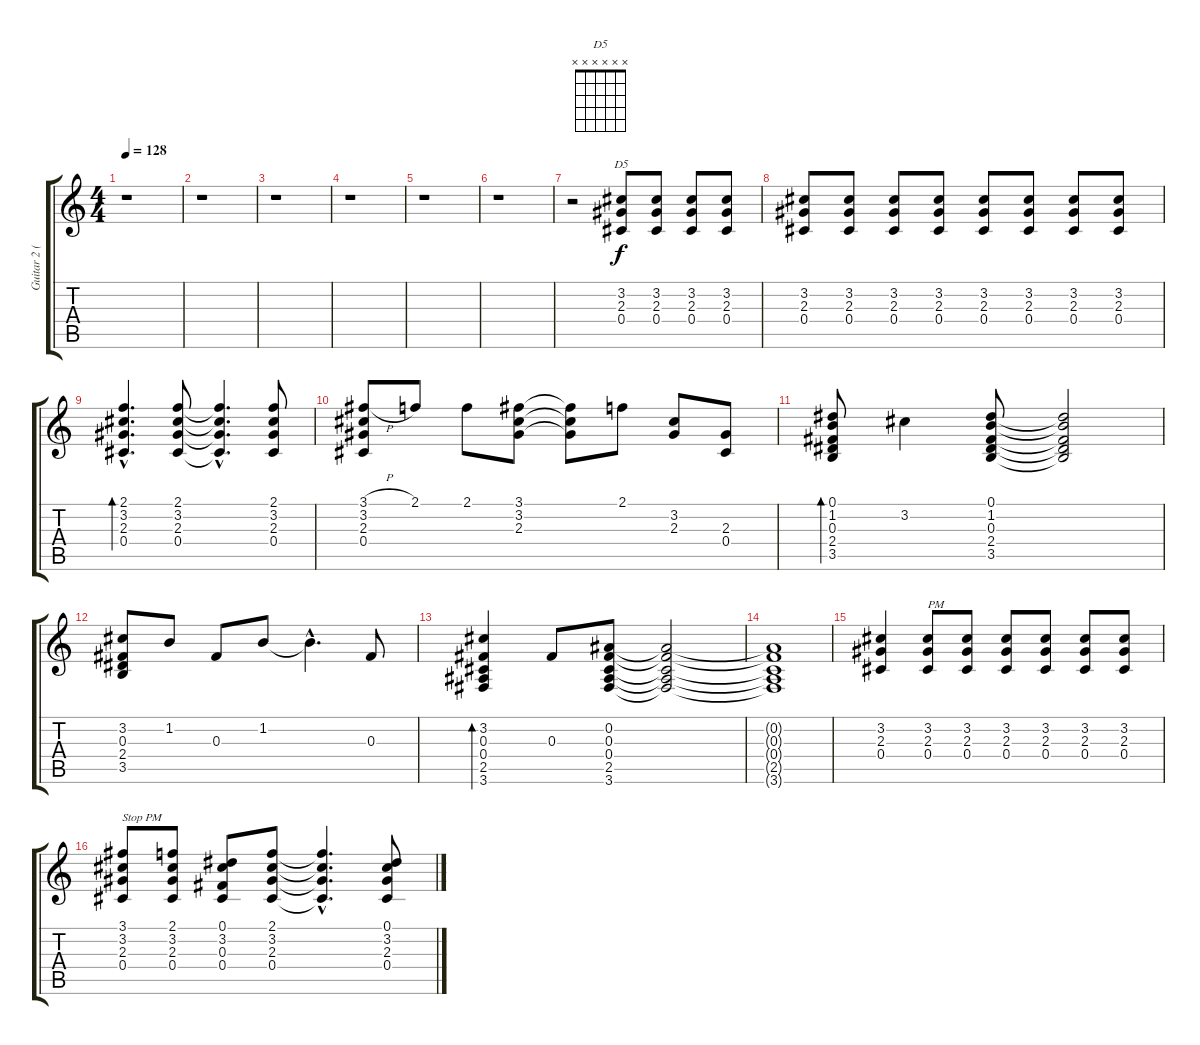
\track ("Guitar 2 (Izzy)" "Guitar 2 (") {instrument overdrivenguitar}
\staff {score tabs}
\tuning (Eb4 Bb3 Gb3 Db3 Ab2 Eb2) {hide}
\chord ("D5" x x x x x x) {firstfret 0}
\ts (4 4)
\tempo 128
\clef g2
\ks c
r.1{dy f volume 0 instrument overdrivenguitar} |
r.1 |
r.1 |
r.1 |
r.1 |
r.1 |
r.2 (3.2 2.3 0.4).8{ch "D5" volume 9} (3.2 2.3 0.4).8 (3.2 2.3 0.4).8 (3.2 2.3 0.4).8 |
(3.2 2.3 0.4).8 (3.2 2.3 0.4).8 (3.2 2.3 0.4).8 (3.2 2.3 0.4).8 (3.2 2.3 0.4).8 (3.2 2.3 0.4).8 (3.2 2.3 0.4).8 (3.2 2.3 0.4).8 |
(2.1{hac} 3.2{hac} 2.3{hac} 0.4{hac}).4{d bd 60} (2.1 3.2 2.3 0.4).8 (2.1{hac t} 3.2{hac t} 2.3{hac t} 0.4{hac t}).4{d} (2.1 3.2 2.3 0.4).8 |
(3.1{h} 3.2 2.3 0.4).8 2.1.8 2.1.8 (3.1 3.2 2.3).8 (3.1{t} 3.2{t} 2.3{t}).8 2.1.8 (3.2 2.3).8 (2.3 0.4).8 |
(0.1 1.2 0.3 2.4 3.5).8{bd 60} 3.2.4 (0.1 1.2 0.3 2.4 3.5).8 (0.1{t} 1.2{t} 0.3{t} 2.4{t} 3.5{t}).2 |
(3.2 0.3 2.4 3.5).8 1.2.8 0.3.8 1.2.8 1.2{hac t}.4{d} 0.3.8 |
(3.2 0.3 0.4 2.5 3.6).4{bd 60} 0.3.8 (0.2 0.3 0.4 2.5 3.6).8 (0.2{t} 0.3{t} 0.4{t} 2.5{t} 3.6{t}).2 |
(0.2{t} 0.3{t} 0.4{t} 2.5{t} 3.6{t}).1 |
(3.2 2.3 0.4).4 (3.2 2.3 0.4).8{txt "PM"} (3.2 2.3 0.4).8 (3.2 2.3 0.4).8 (3.2 2.3 0.4).8 (3.2 2.3 0.4).8 (3.2 2.3 0.4).8 |
(3.1 3.2 2.3 0.4).8{txt "Stop PM"} (2.1 3.2 2.3 0.4).8 (0.1 3.2 0.3 0.4).8 (2.1 3.2 2.3 0.4).8 (2.1{hac t} 3.2{hac t} 2.3{hac t} 0.4{hac t}).4{d} (0.1 3.2 2.3 0.4).8
